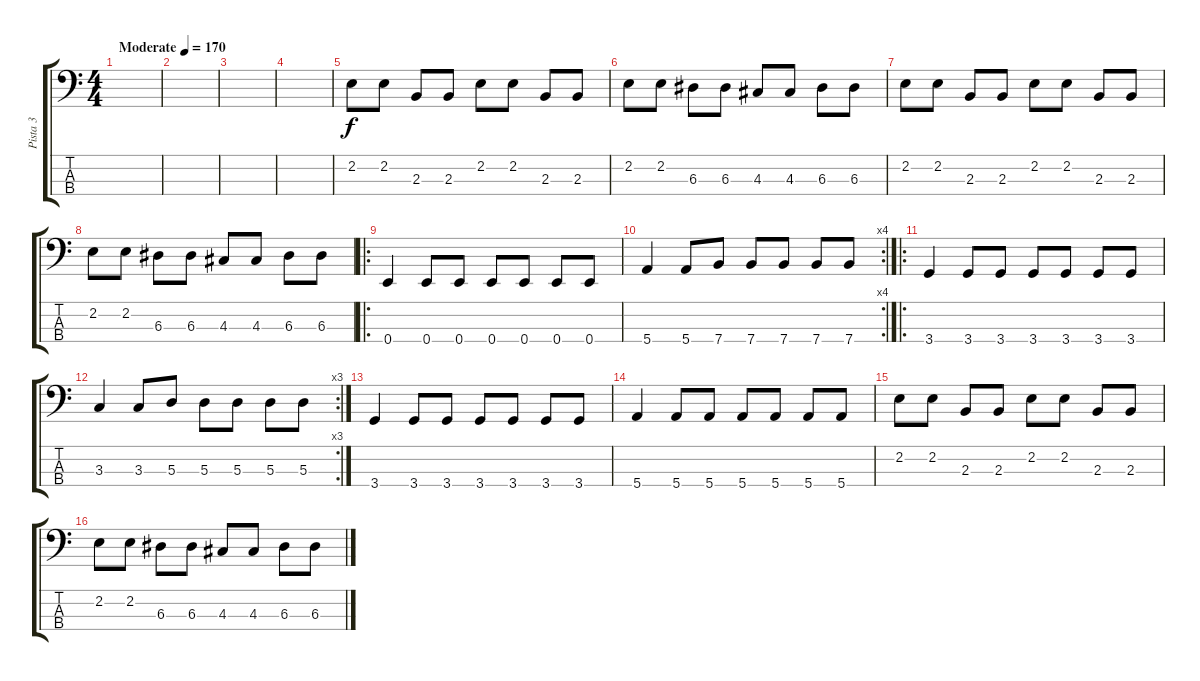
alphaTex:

\track ("Pista 3" "Pista 3") {instrument electricbassfinger}
\staff {score tabs}
\tuning (G2 D2 A1 E1) {hide}
\ts (4 4)
\tempo (170 "Moderate")
\clef f4
\ks c
|
|
|
|
2.2.8 2.2.8 2.3.8 2.3.8 2.2.8 2.2.8 2.3.8 2.3.8 |
2.2.8 2.2.8 6.3.8 6.3.8 4.3.8 4.3.8 6.3.8 6.3.8 |
2.2.8 2.2.8 2.3.8 2.3.8 2.2.8 2.2.8 2.3.8 2.3.8 |
2.2.8 2.2.8 6.3.8 6.3.8 4.3.8 4.3.8 6.3.8 6.3.8 |
\ro
0.4.4 0.4.8 0.4.8 0.4.8 0.4.8 0.4.8 0.4.8 |
\rc 4
5.4.4 5.4.8 7.4.8 7.4.8 7.4.8 7.4.8 7.4.8 |
\ro
3.4.4 3.4.8 3.4.8 3.4.8 3.4.8 3.4.8 3.4.8 |
\rc 3
3.3.4 3.3.8 5.3.8 5.3.8 5.3.8 5.3.8 5.3.8 |
3.4.4 3.4.8 3.4.8 3.4.8 3.4.8 3.4.8 3.4.8 |
5.4.4 5.4.8 5.4.8 5.4.8 5.4.8 5.4.8 5.4.8 |
2.2.8 2.2.8 2.3.8 2.3.8 2.2.8 2.2.8 2.3.8 2.3.8 |
2.2.8 2.2.8 6.3.8 6.3.8 4.3.8 4.3.8 6.3.8 6.3.8
